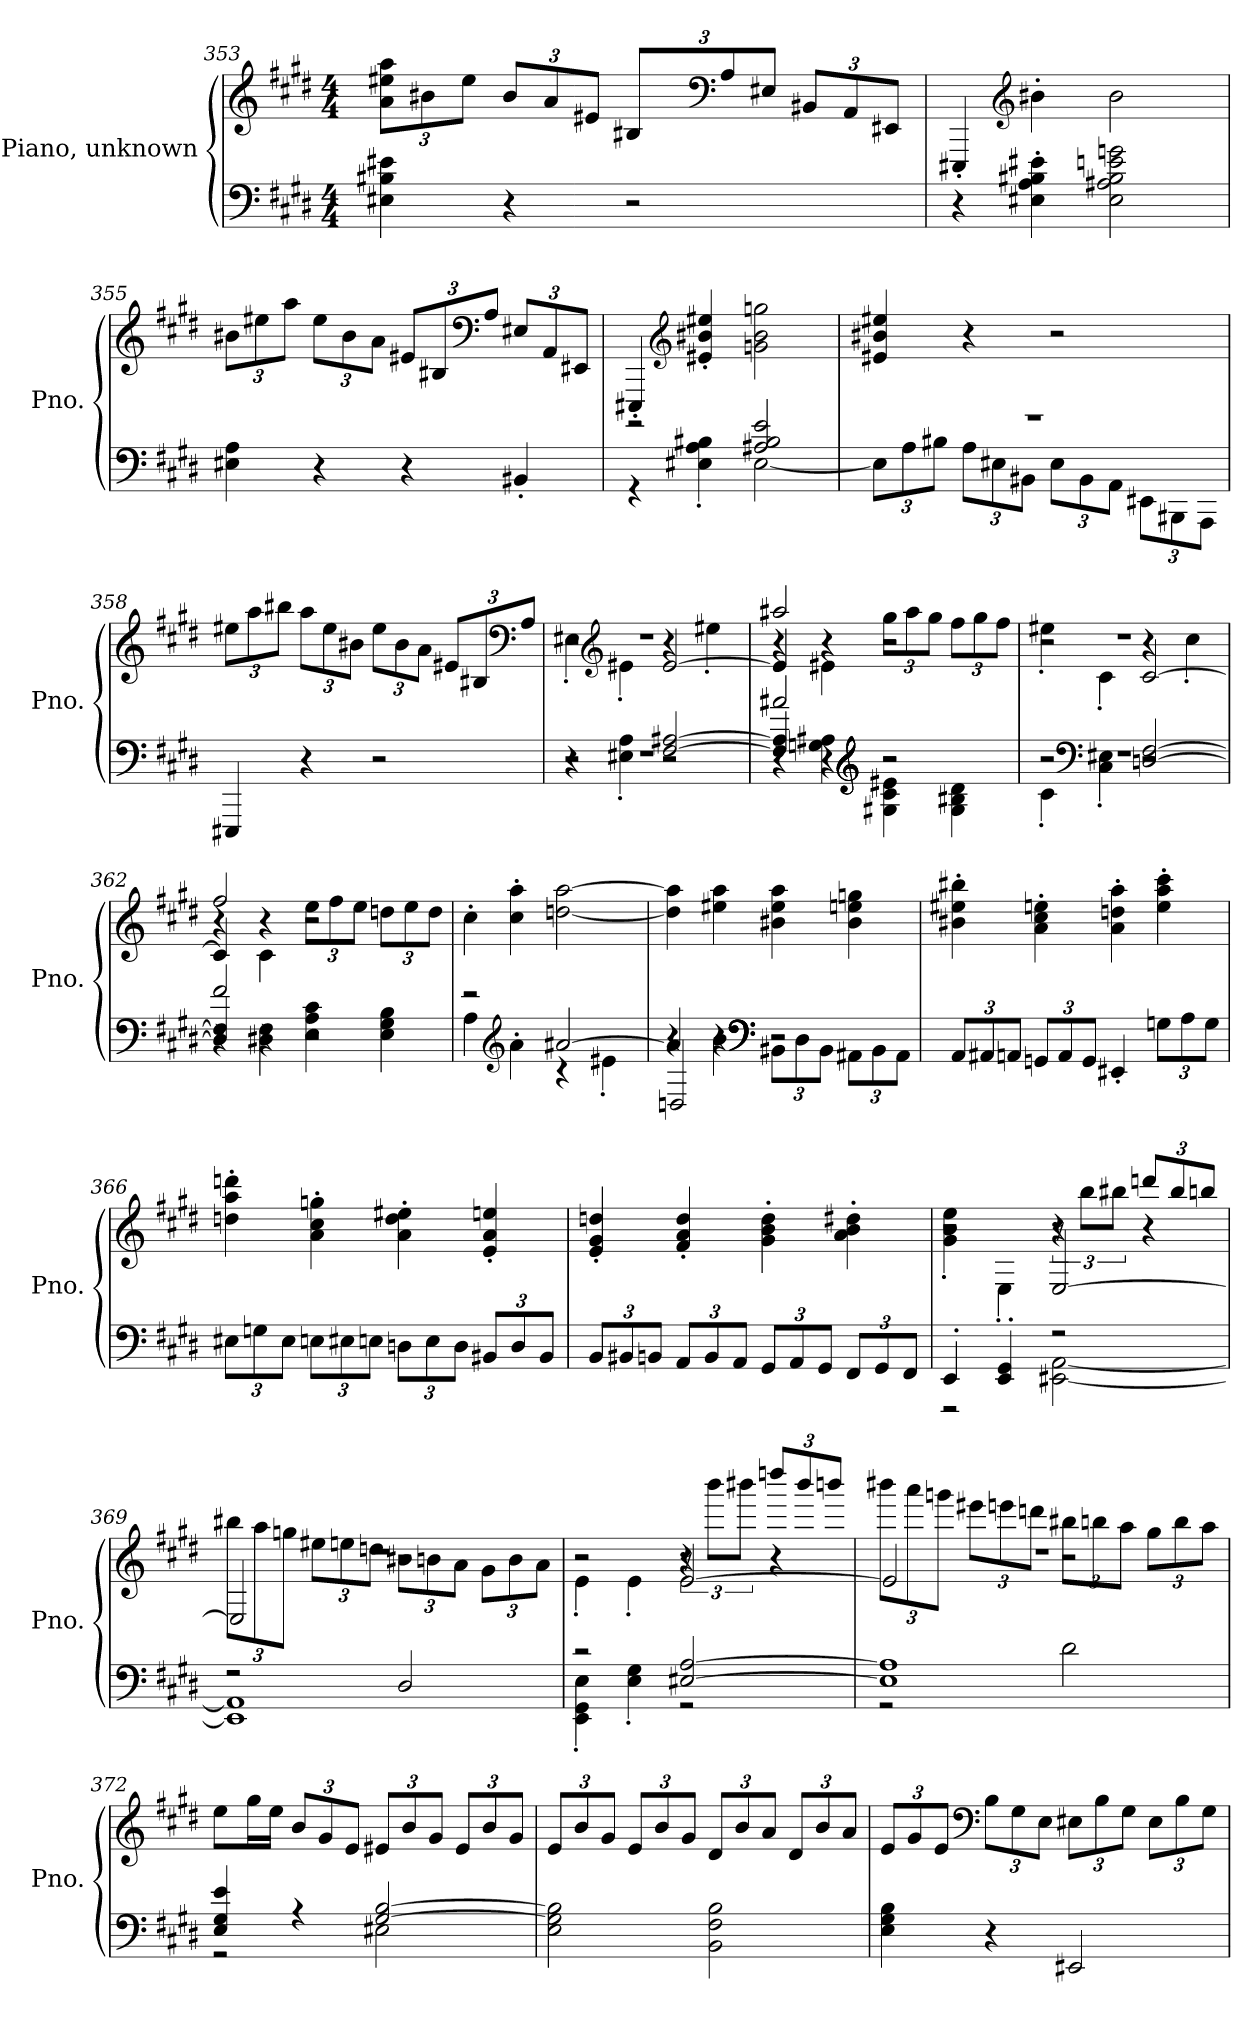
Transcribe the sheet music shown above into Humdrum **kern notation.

**kern	**kern
*part1	*part1
*staff2	*staff1
*I"Piano, unknown	*
*I'Pno.	*
*clefF4	*clefG2
*k[f#c#g#d#]	*k[f#c#g#d#]
*M4/4	*M4/4
*	*Xbrackettup
=353	=353
4E#X\ 4B#X\ 4e#X\	12a\ 12ee#X\ 12aa\L
.	12b#X\
.	12ee#\J
4r	12b#/L
.	12a/
.	12e#X/J
2r	12B#X/L
*	*clefF4
.	12A/
.	12E#X/J
.	12BB#X/L
.	12AA/
.	12EE#X/J
!!LO:LB:g=z
=354	=354
4r	4EEE#X'/
*	*clefG2
4E#X\' 4A\' 4B#X\' 4e#X\'	4b#X'\
2E#\ 2A#X\ 2B#\ 2en\ 2gn\	2b#\
=355	=355
4E#X\ 4A\	12b#X\L
.	12ee#X\
.	12aa\J
4r	12ee#\L
.	12b#\
.	12a\J
4r	12e#X/L
.	12B#X/
*	*clefF4
.	12A/J
4BB#X'/	12E#X/L
.	12AA/
.	12EE#X/J
=356	=356
*^	*
2r	4r	4EEE#X'/
*	*	*clefG2
.	4E#X\' 4A\' 4B#X\'	4e#X/' 4b#X/' 4ee#X/'
2A#X/ 2B#/ 2e/	[2E#\	2gn\ 2b#\ 2ggn\
!!LO:LB:g=z
=357	=357	=357
*	*Xbrackettup	*
1r	12E#\L]	4e#X/ 4b#X/ 4ee#X/
.	12A\	.
.	12B#X\J	.
.	12A\L	4r
.	12E#X\	.
.	12BB#X\J	.
.	12E#\L	2r
.	12BB#\	.
.	12AA\J	.
.	12EE#X\L	.
.	12BBB#X\	.
.	12AAA\J	.
*v	*v	*
=358	=358
4EEE#X/	12ee#X\L
.	12aa\
.	12bb#X\J
4r	12aa\L
.	12ee#\
.	12b#X\J
2r	12ee#\L
.	12b#\
.	12a\J
.	12e#X/L
.	12B#X/
*	*clefF4
.	12A/J
!!LO:PB:g=z
=359	=359
*^	*^
*	*^	*	*^
1r	4r	2r	1r	4E#X'\	2r
*	*	*	*clefG2	*	*
.	4E#X\' 4A\'	.	.	4e#X'\	.
.	2r	[2F#/ [2A#X/	.	4r	[2e#/
.	.	.	.	4ee#X'\	.
=360	=360	=360	=360	=360	=360
2a#X/	4r	4F#/] 4A#/]	2aa#X/	4r	4e#/]
.	4Gn\ 4A#X\	4r	.	4e#X\	4r
*clefG2	*	*	*	*	*
2r	4G#X\ 4c#\ 4e#X\	2r	2r	12gg#\L	2r
.	.	.	.	12aa#\	.
.	.	.	.	12gg#\J	.
.	4G#\ 4B#X\ 4d#\	.	.	12ff#\L	.
.	.	.	.	12gg#\	.
.	.	.	.	12ff#\J	.
=361	=361	=361	=361	=361	=361
1r	4c#'\	2r	1r	4ee#X'\	2r
*clefF4	*	*	*	*	*
.	4C#\' 4E#X\'	.	.	4c#'\	.
.	2r	[2Dn/ [2F#/	.	4r	[2c#/
.	.	.	.	4cc#'\	.
!!LO:LB:g=z	!!	!!
=362	=362	=362	=362	=362	=362
2f#/	4r	4D/] 4F#/]	2ff#/	4r	4c#/]
.	4D#X\ 4F#\	4r	.	4c#\	4r
2r	4E\ 4A\ 4c#\	2r	2r	12ee\L	2r
.	.	.	.	12ff#\	.
.	.	.	.	12ee\J	.
.	4E\ 4G#\ 4B\	.	.	12ddn\L	.
.	.	.	.	12ee\	.
.	.	.	.	12dd\J	.
*	*v	*v	*	*	*
*	*	*v	*v	*v
=363	=363	=363
2r	4A\	4cc#'\
*clefG2	*	*
.	4a'\	4cc#\' 4aa\'
[2a#X/	4r	[2ddn\ [2aa\
.	4e#X'\	.
=364	=364	=364
*	*^	*
4a#/]	4r	2Dn/	4dd\] 4aa\]
4r	4b\	.	4ee#X\ 4aa\
*clefF4	*	*	*
2r	12BB#X\L	2r	4b#X\ 4ee#\ 4aa\
.	12D\	.	.
.	12BB#\J	.	.
.	12AA#X\L	.	4b#\ 4een\ 4ggn\
.	12BB#\	.	.
.	12AA#\J	.	.
*v	*v	*v	*
!!LO:LB:g=z
=365	=365
12AA/L	4b#X\' 4ee#X\' 4bb#X\'
12AA#X/	.
12AAn/J	.
12GGn/L	4a\' 4cc#\' 4een\'
12AA/	.
12GG/J	.
4EE#X'/	4a\' 4ddn\' 4aa\'
12Gn\L	4ee\' 4aa\' 4ccc#\'
12A\	.
12G\J	.
=366	=366
12E#X\L	4ddn\' 4aa\' 4dddn\'
12Gn\	.
12E#\J	.
12En\L	4a\' 4cc#\' 4ggn\'
12E#X\	.
12En\J	.
12Dn\L	4a\' 4dd\' 4ee#X\'
12E\	.
12D\J	.
12BB#X/L	4e/' 4a/' 4een/'
12D/	.
12BB#/J	.
!!LO:LB:g=z
=367	=367
12BB/L	4e/' 4g#/' 4ddn/'
12BB#X/	.
12BBn/J	.
12AA/L	4f#/' 4a/' 4dd/'
12BB/	.
12AA/J	.
12GG#/L	4g#\' 4b\' 4dd\'
12AA/	.
12GG#/J	.
12FF#/L	4a\' 4b\' 4dd#X\'
12GG#/	.
12FF#/J	.
=368	=368
*^	*^
*	*	*	*^
4EE'/	2r	2r	4g#\' 4b\' 4ee\'	2r
4EE/' 4GG#/'	.	.	4E'\	.
*	*	*	*brackettup	*
2r	[2EE#X\ [2AA\	4r	12r	[2E/
.	.	.	12bb\L	.
.	.	.	12bb#X\J	.
*	*	*Xbrackettup	*	*
.	.	12dddn/L	4r	.
.	.	12bb#/	.	.
.	.	12bbn/J	.	.
!!LO:LB:g=z	!!	!!
=369	=369	=369	=369	=369
2r	1EE#] 1AA]	1r	12bb#X\L	2E/]
.	.	.	12aa\	.
.	.	.	12ggn\J	.
.	.	.	12ee#X\L	.
.	.	.	12een\	.
.	.	.	12ddn\J	.
2D#/	.	.	12b#X\L	2r
.	.	.	12bn\	.
.	.	.	12a\J	.
.	.	.	12g#\L	.
.	.	.	12b\	.
.	.	.	12a\J	.
=370	=370	=370	=370	=370
2r	4EE\' 4GG#\' 4E\'	2r	4e'\	2r
.	4E\' 4G#\'	.	4e'\	.
*	*	*	*brackettup	*
[2E#X/ [2A/	2r	4r	12r	[2e/
.	.	.	12bbb\L	.
.	.	.	12bbb#X\J	.
*	*	*Xbrackettup	*	*
.	.	12ddddn/L	4r	.
.	.	12bbb#/	.	.
.	.	12bbbn/J	.	.
!!LO:LB:g=z	!!	!!
=371	=371	=371	=371	=371
1E#] 1A]	2r	1r	12bbb#X\L	2e/]
.	.	.	12aaa\	.
.	.	.	12gggn\J	.
.	.	.	12eee#X\L	.
.	.	.	12eeen\	.
.	.	.	12dddn\J	.
.	2d#\	.	12bb#X\L	2r
.	.	.	12bbn\	.
.	.	.	12aa\J	.
.	.	.	12gg#\L	.
.	.	.	12bb\	.
.	.	.	12aa\J	.
*	*	*v	*v	*v
=372	=372	=372
4E/ 4G#/ 4e/	2r	8ee\L
.	.	16gg#\L
.	.	16ee\JJ
4r	.	12b/L
.	.	12g#/
.	.	12e/J
[2G#/ [2B/	2E#X\	12e#X/L
.	.	12b/
.	.	12g#/J
.	.	12e#/L
.	.	12b/
.	.	12g#/J
*v	*v	*
!!LO:PB:g=z
=373	=373
2E\ 2G#\] 2B\]	12e/L
.	12b/
.	12g#/J
.	12e/L
.	12b/
.	12g#/J
2BB\ 2F#\ 2B\	12d#/L
.	12b/
.	12a/J
.	12d#/L
.	12b/
.	12a/J
=374	=374
4E\ 4G#\ 4B\	12e/L
.	12g#/
.	12e/J
*	*clefF4
4r	12B\L
.	12G#\
.	12E\J
2EE#X/	12E#X\L
.	12B\
.	12G#\J
.	12E#\L
.	12B\
.	12G#\J
=	=
*-	*-
